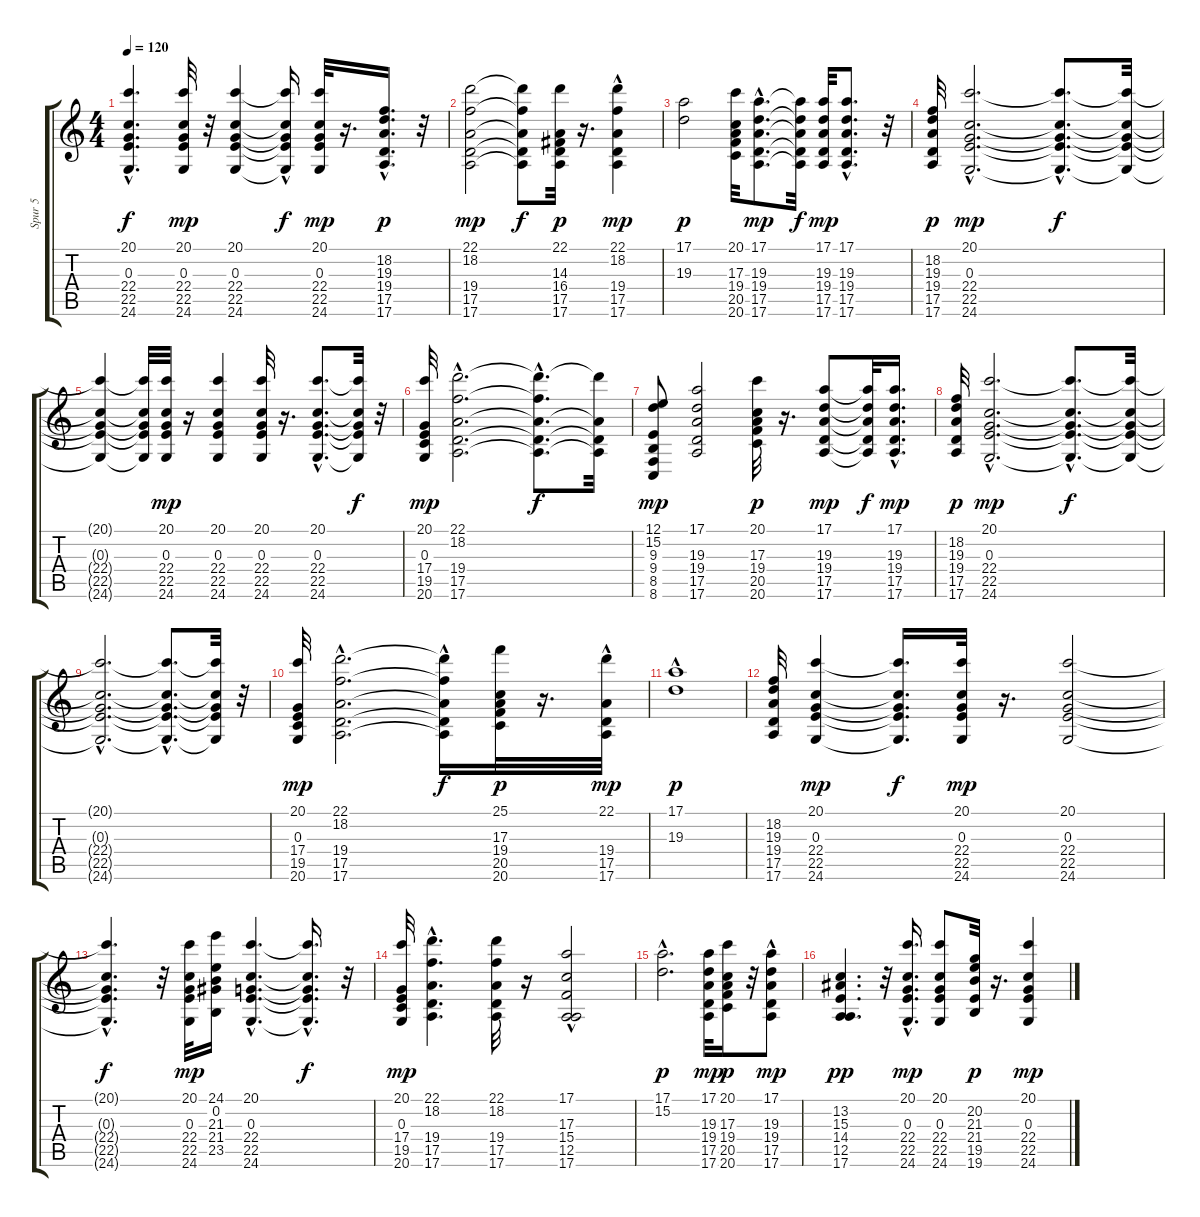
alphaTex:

\track ("Spur 5" "Spur 5") {instrument stringensemble2}
\staff {score tabs}
\tuning (E4 B3 G3 D3 A2 E2) {hide}
\ts (4 4)
\tempo 120
\clef g2
\ks c
(20.1{hac t} 0.3{hac t} 22.4{hac t} 22.5{hac t} 24.6{hac t}).4{d dy f} (20.1 0.3 22.4 22.5 24.6).32{dy mp} r.32 (20.1 0.3 22.4 22.5 24.6).4 (20.1{hac t} 0.3{hac t} 22.4{hac t} 22.5{hac t} 24.6{hac t}).16{dy f} (20.1 0.3 22.4 22.5 24.6).32{dy mp} r.16{d} (18.2{hac} 19.3{hac} 19.4{hac} 17.5{hac} 17.6{hac}).16{d dy p} r.32 |
(22.1 18.2 19.4 17.5 17.6).2{dy mp} (22.1{t} 18.2{t} 19.4{t} 17.5{t} 17.6{t}).8{dy f} (22.1 14.3 16.4 17.5 17.6).32{dy p} r.16{d} (22.1{hac} 18.2{hac} 19.4{hac} 17.5{hac} 17.6{hac}).4{dy mp} |
(17.1 19.3).2{dy p} (20.1 17.3 19.4 20.5 20.6).32 (17.1{hac} 19.3{hac} 19.4{hac} 17.5{hac} 17.6{hac}).8{d dy mp} (17.1{t} 19.3{t} 19.4{t} 17.5{t} 17.6{t}).32{dy f} (17.1 19.3 19.4 17.5 17.6).32{dy mp} (17.1{hac} 19.3{hac} 19.4 17.5 17.6).8{d} r.32 |
(18.2 19.3 19.4 17.5 17.6).32{dy p} (20.1{hac} 0.3{hac} 22.4{hac} 22.5{hac} 24.6{hac}).2{d dy mp} (20.1{hac t} 0.3{hac t} 22.4{hac t} 22.5{hac t} 24.6{hac t}).8{d dy f} (20.1{t} 0.3{t} 22.4{t} 22.5{t} 24.6{t}).32 |
(20.1{t} 0.3{t} 22.4{t} 22.5{t} 24.6{t}).4 (20.1{t} 0.3{t} 22.4{t} 22.5{t} 24.6{t}).32 (20.1 0.3 22.4 22.5 24.6).32{dy mp} r.16 (20.1 0.3 22.4 22.5 24.6).4 (20.1 0.3 22.4 22.5 24.6).32 r.16{d} (20.1{hac} 0.3{hac} 22.4{hac} 22.5{hac} 24.6{hac}).8{d} (20.1{t} 0.3{t} 22.4{t} 22.5{t} 24.6{t}).32{dy f} r.32 |
(20.1 0.3 17.4 19.5 20.6).32{dy mp} (22.1{hac} 18.2{hac} 19.4{hac} 17.5{hac} 17.6{hac}).2{d} (22.1{hac t} 18.2{hac t} 19.4{hac t} 17.5{hac t} 17.6{hac t}).8{d dy f} (22.1{t} 19.4{t} 17.5{t} 17.6{t}).32 |
(12.1 15.2 9.3 9.4 8.5 8.6).8{dy mp} (17.1 19.3 19.4 17.5 17.6).2 (20.1 17.3 19.4 20.5 20.6).32{dy p} r.16{d} (17.1 19.3 19.4 17.5 17.6).8{dy mp} (17.1{t} 19.3{t} 19.4{t} 17.5{t} 17.6{t}).32{dy f} (17.1{hac} 19.3 19.4 17.5 17.6).16{d dy mp} |
(18.2 19.3 19.4 17.5 17.6).32{dy p} (20.1{hac} 0.3{hac} 22.4{hac} 22.5{hac} 24.6{hac}).2{d dy mp} (20.1{hac t} 0.3{hac t} 22.4{hac t} 22.5{hac t} 24.6{hac t}).8{d dy f} (20.1{t} 0.3{t} 22.4{t} 22.5{t} 24.6{t}).32 |
(20.1{hac t} 0.3{hac t} 22.4{hac t} 22.5{hac t} 24.6{hac t}).2{d} (20.1{hac t} 0.3{hac t} 22.4{hac t} 22.5{hac t} 24.6{hac t}).8{d} (20.1{t} 0.3{t} 22.4{t} 22.5{t} 24.6{t}).32 r.32 |
(20.1 0.3 17.4 19.5 20.6).32{dy mp} (22.1{hac} 18.2{hac} 19.4{hac} 17.5{hac} 17.6{hac}).2{d} (22.1{hac t} 18.2{hac t} 19.4{hac t} 17.5{hac t} 17.6{hac t}).16{dy f} (25.1 17.3 19.4 20.5 20.6).32{dy p} r.16{d} (22.1 19.4{hac} 17.5{hac} 17.6{hac}).32{dy mp} |
(17.1 19.3{hac}).1{dy p} |
(18.2 19.3 19.4 17.5 17.6).32 (20.1 0.3 22.4 22.5 24.6).4{dy mp} (20.1{t} 0.3{t} 22.4{t} 22.5{t} 24.6{t}).16{d dy f} (20.1 0.3 22.4 22.5 24.6).32{dy mp} r.16{d} (20.1 0.3 22.4 22.5 24.6).2 |
(20.1{hac t} 0.3{hac t} 22.4{hac t} 22.5{hac t} 24.6{hac t}).4{d dy f} r.32 (20.1 0.3 22.4 22.5 24.6).32{dy mp} (24.1 0.2 21.3 21.4 23.5).16 (20.1{hac} 0.3{hac} 22.4{hac} 22.5{hac} 24.6{hac}).4{d} (20.1{hac t} 0.3{hac t} 22.4{hac t} 22.5{hac t} 24.6{hac t}).16{d dy f} r.32 |
(20.1 0.3 17.4 19.5 20.6).32{dy mp} (22.1{hac} 18.2{hac} 19.4{hac} 17.5{hac} 17.6{hac}).4{d} (22.1 18.2 19.4 17.5 17.6).32 r.16 (17.1 17.3{hac} 15.4 12.5 17.6).2 |
(17.1{hac} 15.2{hac}).2{d dy p} (17.1 19.3 19.4 17.5 17.6).32{dy mp} (20.1 17.3 19.4 20.5 20.6).16{dy p} r.32 (17.1 19.3{hac} 19.4{hac} 17.5{hac} 17.6{hac}).8{dy mp} |
(13.2 15.3 14.4 12.5 17.6).4{d dy pp} r.32 (20.1{hac} 0.3{hac} 22.4{hac} 22.5{hac} 24.6{hac}).16{d dy mp} (20.1 0.3 22.4 22.5 24.6).8 (20.2 21.3 21.4 19.5 19.6).32{dy p} r.16{d} (20.1 0.3 22.4 22.5 24.6).4{dy mp}
